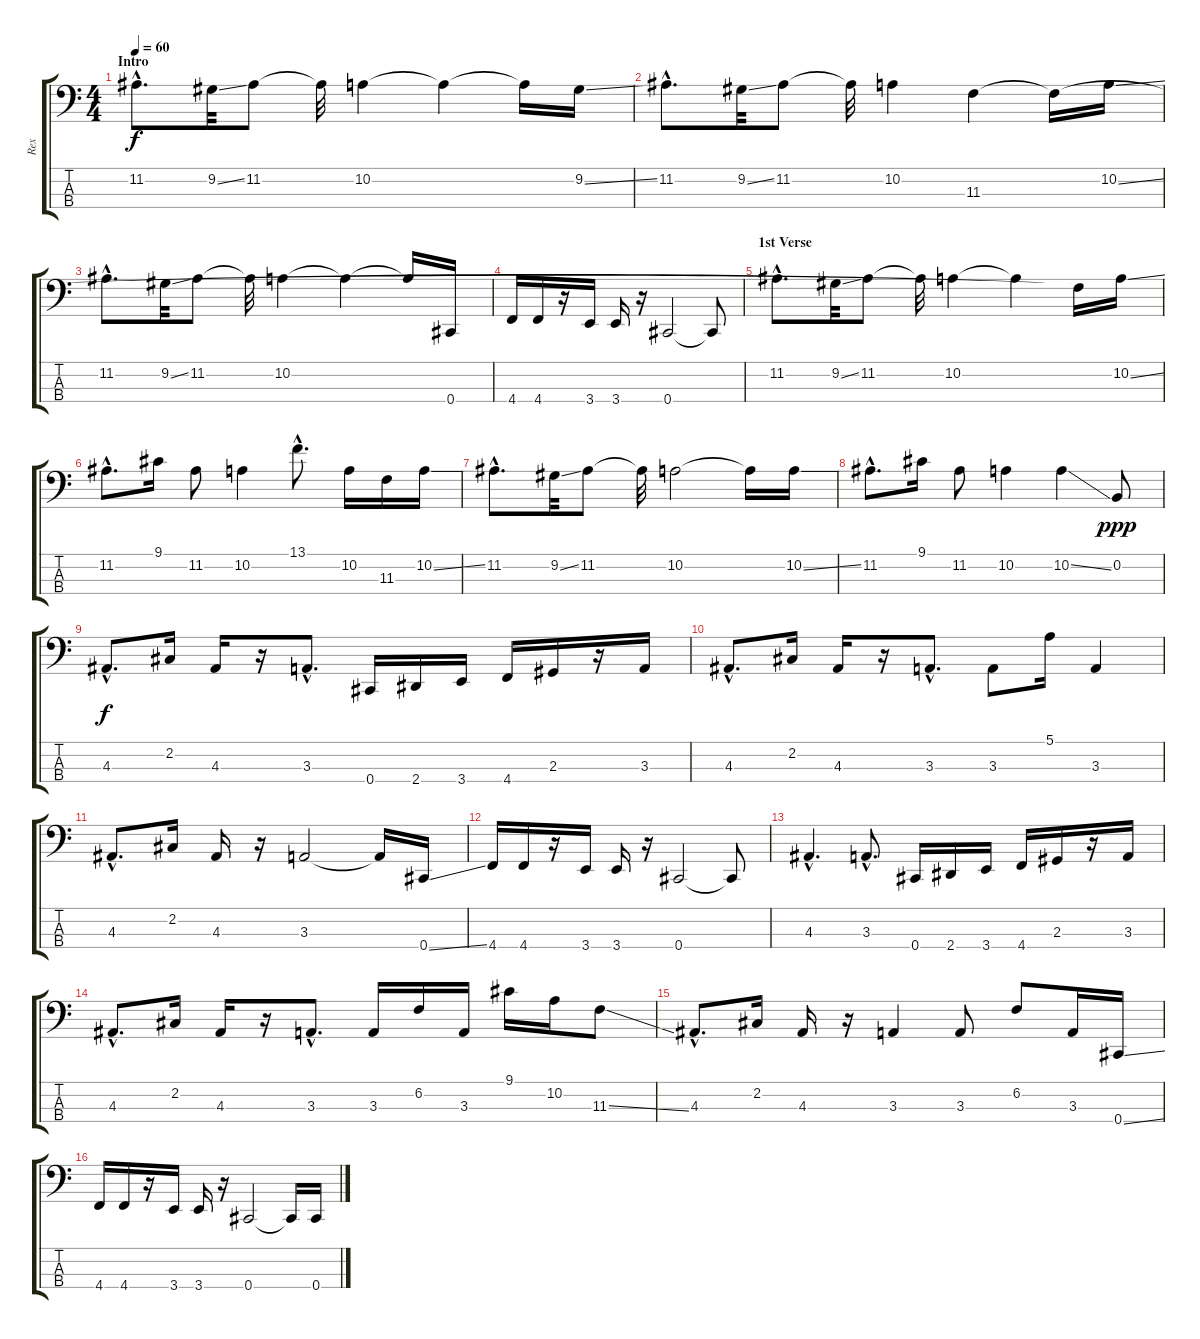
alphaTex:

\track ("Rex" "Rex") {instrument electricbassfinger}
\staff {score tabs}
\tuning (E2 B1 Gb1 Db1) {hide}
\ts (4 4)
\section ("" "Intro")
\tempo 60
\clef f4
\ks c
11.2{hac}.8{d dy f instrument electricbassfinger} 9.2{ss}.32 11.2.8 11.2{t}.32 10.2.4 10.2{t}.4 10.2{t}.16 9.2{ss}.16 |
11.2{hac}.8{d} 9.2{ss}.32 11.2.8 11.2{t}.32 10.2.4 11.3.4 11.3{t}.16 10.2{ss}.16 |
11.2{hac}.8{d} 9.2{ss}.32 11.2.8 11.2{t}.32 10.2.4 10.2{t}.4 10.2{t}.16 0.4.16 |
4.4.16 4.4.16 r.16 3.4.16 3.4.16 r.16 0.4.2 0.4{t}.8 |
\section ("" "1st Verse")
11.2{hac}.8{d} 9.2{ss}.32 11.2.8 11.2{t}.32 10.2.4 10.2{t}.4 11.3{t}.16 10.2{ss}.16 |
11.2{hac}.8{d} 9.1.16 11.2.8 10.2.4 13.1{hac}.8{d} 10.2.16 11.3.16 10.2{ss}.16 |
11.2{hac}.8{d} 9.2{ss}.32 11.2.8 11.2{t}.32 10.2.2 10.2{t}.16 10.2{ss}.16 |
11.2{hac}.8{d} 9.1.16 11.2.8 10.2.4 10.2{ss}.4 0.2.8{dy ppp} |
4.3{hac}.8{d dy f} 2.2.16 4.3.16 r.16 3.3{hac}.8{d} 0.4.16 2.4.16 3.4.16 4.4.16 2.3.16 r.16 3.3.16 |
4.3{hac}.8{d} 2.2.16 4.3.16 r.16 3.3{hac}.8{d} 3.3.8 5.1.16 3.3.4 |
4.3{hac}.8{d} 2.2.16 4.3.16 r.16 3.3.2 3.3{t}.16 0.4{ss}.16 |
4.4.16 4.4.16 r.16 3.4.16 3.4.16 r.16 0.4.2 0.4{t}.8 |
4.3{hac}.4{d} 3.3{hac}.8{d} 0.4.16 2.4.16 3.4.16 4.4.16 2.3.16 r.16 3.3.16 |
4.3{hac}.8{d} 2.2.16 4.3.16 r.16 3.3{hac}.8{d} 3.3.16 6.2.16 3.3.16 9.1.16 10.2.16 11.3{ss}.8 |
4.3{hac}.8{d} 2.2.16 4.3.16 r.16 3.3.4 3.3.8 6.2.8 3.3.16 0.4{ss}.16 |
4.4.16 4.4.16 r.16 3.4.16 3.4.16 r.16 0.4.2 0.4{t}.16 0.4{ss}.16
